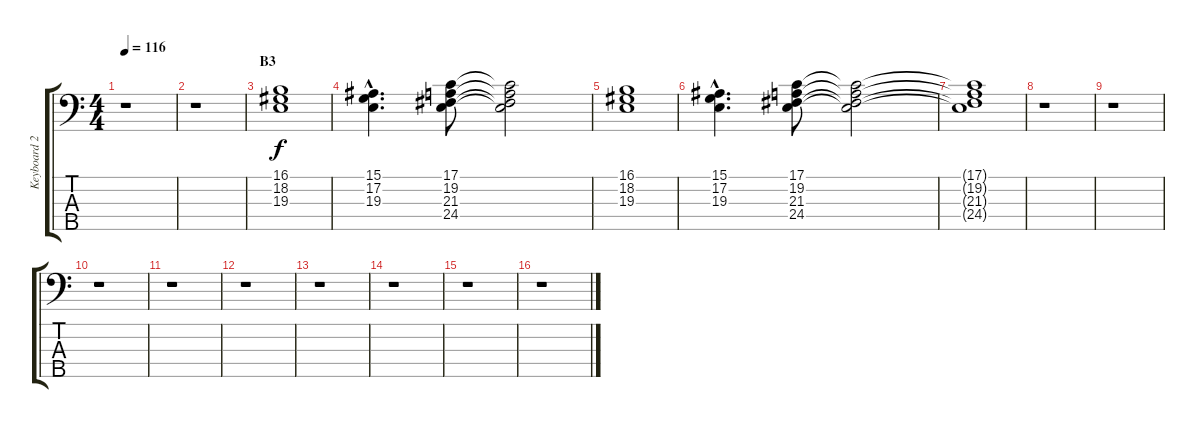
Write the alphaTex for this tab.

\track ("Keyboard 2" "Keyboard 2") {instrument choiraahs}
\staff {score tabs}
\tuning (G2 D2 A1 E1 B0) {hide}
\ts (4 4)
\tempo 116
\clef f4
\ks c
r.1{dy f} |
r.1 |
\section ("" "B3")
(16.1 18.2 19.3).1 |
(15.1{hac} 17.2{hac} 19.3{hac}).4{d} (17.1 19.2 21.3 24.4).8 (17.1{t} 19.2{t} 21.3{t} 24.4{t}).2 |
(16.1 18.2 19.3).1 |
(15.1{hac} 17.2{hac} 19.3{hac}).4{d} (17.1 19.2 21.3 24.4).8 (17.1{t} 19.2{t} 21.3{t} 24.4{t}).2 |
(17.1{t} 19.2{t} 21.3{t} 24.4{t}).1 |
r.1 |
r.1 |
r.1 |
r.1 |
r.1 |
r.1 |
r.1 |
r.1 |
r.1
